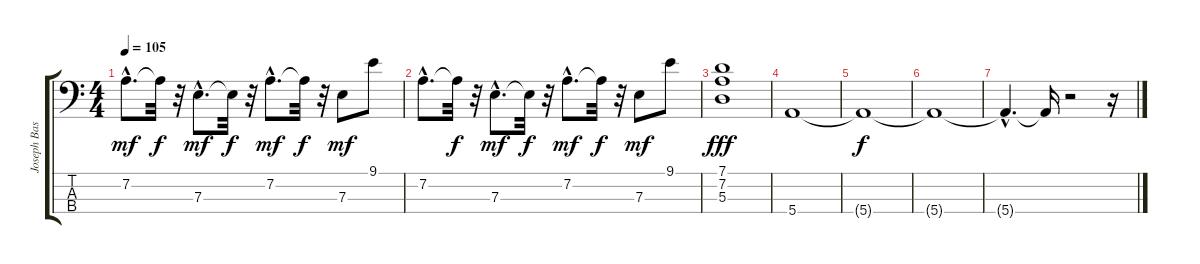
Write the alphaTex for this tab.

\track ("Joseph Bass" "Joseph Bas") {instrument electricbassfinger}
\staff {score tabs}
\tuning (G2 D2 A1 E1) {hide}
\ts (4 4)
\tempo 105
\clef f4
\ks c
7.2{hac}.8{d dy mf} 7.2{t}.32{dy f} r.32 7.3{hac}.8{d dy mf} 7.3{t}.32{dy f} r.32 7.2{hac}.8{d dy mf} 7.2{t}.32{dy f} r.32 7.3.8{dy mf} 9.1.8 |
7.2{hac}.8{d} 7.2{t}.32{dy f} r.32 7.3{hac}.8{d dy mf} 7.3{t}.32{dy f} r.32 7.2{hac}.8{d dy mf} 7.2{t}.32{dy f} r.32 7.3.8{dy mf} 9.1.8 |
(7.1 7.2 5.3).1{dy fff} |
5.4.1 |
5.4{t}.1{dy f} |
5.4{t}.1 |
5.4{hac t}.4{d} 5.4{t}.16 r.2 r.16
